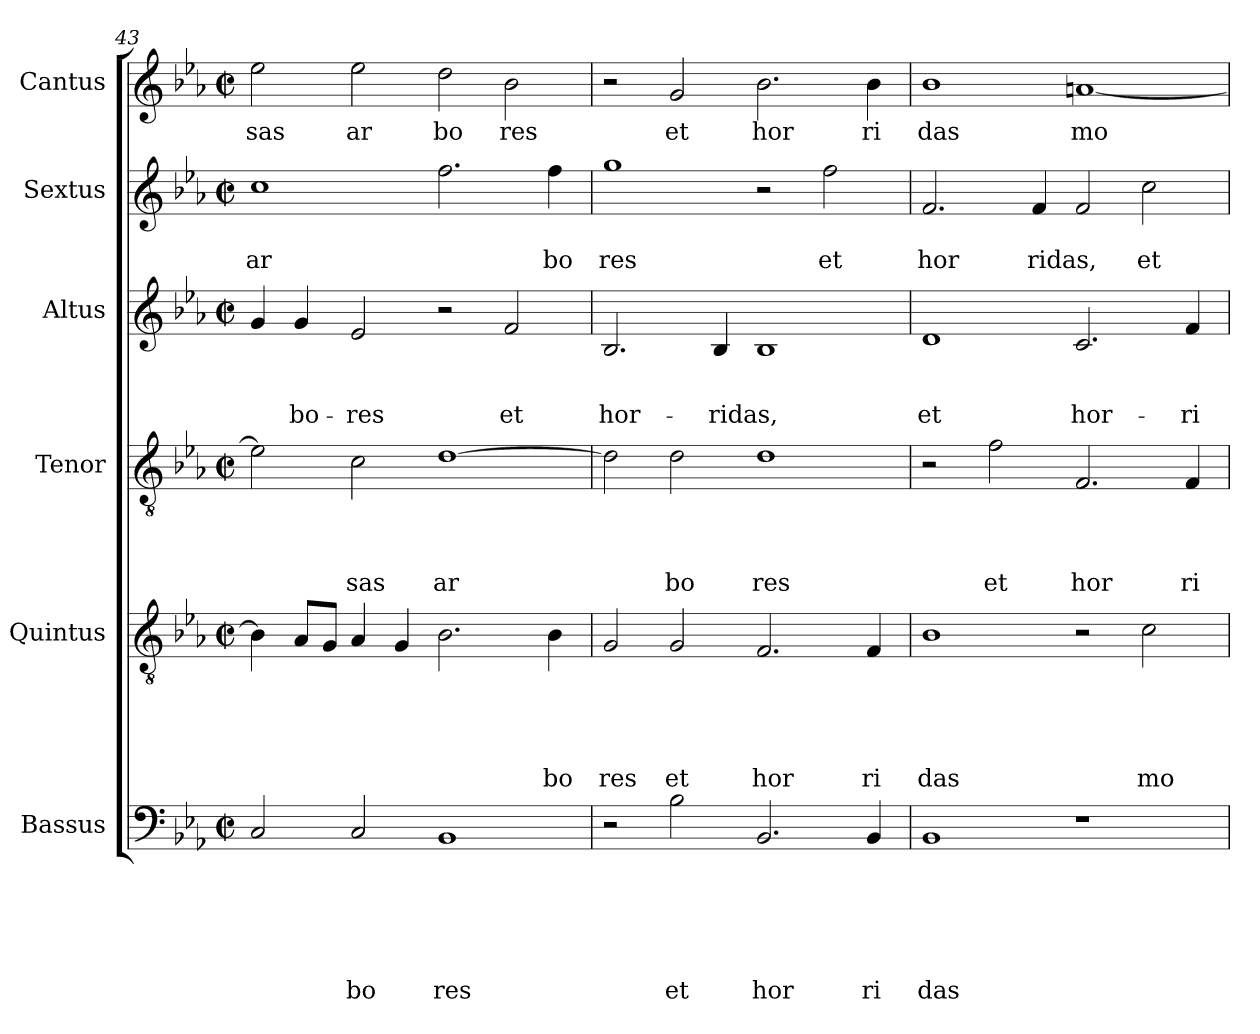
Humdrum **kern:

**kern	**text	**text	**text	**text	**text	**text	**kern	**text	**text	**text	**text	**text	**kern	**text	**text	**text	**text	**kern	**text	**text	**text	**kern	**text	**text	**kern	**text
*part6	*part6	*part6	*part6	*part6	*part6	*part6	*part5	*part5	*part5	*part5	*part5	*part5	*part4	*part4	*part4	*part4	*part4	*part3	*part3	*part3	*part3	*part2	*part2	*part2	*part1	*part1
*staff6	*staff6	*staff6	*staff6	*staff6	*staff6	*staff6	*staff5	*staff5	*staff5	*staff5	*staff5	*staff5	*staff4	*staff4	*staff4	*staff4	*staff4	*staff3	*staff3	*staff3	*staff3	*staff2	*staff2	*staff2	*staff1	*staff1
*I"Bassus	*	*	*	*	*	*	*I"Quintus	*	*	*	*	*	*I"Tenor	*	*	*	*	*I"Altus	*	*	*	*I"Sextus	*	*	*I"Cantus	*
!!LO:LB:g=z
*clefF4	*	*	*	*	*	*	*clefGv2	*	*	*	*	*	*clefGv2	*	*	*	*	*clefG2	*	*	*	*clefG2	*	*	*clefG2	*
*k[b-e-a-]	*	*	*	*	*	*	*k[b-e-a-]	*	*	*	*	*	*k[b-e-a-]	*	*	*	*	*k[b-e-a-]	*	*	*	*k[b-e-a-]	*	*	*k[b-e-a-]	*
*E-:	*	*	*	*	*	*	*E-:	*	*	*	*	*	*E-:	*	*	*	*	*E-:	*	*	*	*E-:	*	*	*E-:	*
*M2/2	*	*	*	*	*	*	*M2/2	*	*	*	*	*	*M2/2	*	*	*	*	*M2/2	*	*	*	*M2/2	*	*	*M2/2	*
*met(c|)	*	*	*	*	*	*	*met(c|)	*	*	*	*	*	*met(c|)	*	*	*	*	*met(c|)	*	*	*	*met(c|)	*	*	*met(c|)	*
=43	=43	=43	=43	=43	=43	=43	=43	=43	=43	=43	=43	=43	=43	=43	=43	=43	=43	=43	=43	=43	=43	=43	=43	=43	=43	=43
!	!	!	!	!	!	!	!	!	!	!	!	!	!	!	!	!	!	!	!	!	!	!	!	!LO:LY:b	!	!LO:LY:b
2C/	.	.	.	.	.	.	4B-\]	.	.	.	.	.	2e-\]	.	.	.	.	4g/	.	.	.	1cc	.	ar	2ee-\	sas
!	!	!	!	!	!	!	!	!	!	!	!	!	!	!	!	!	!	!	!	!	!LO:LY:b	!	!	!	!	!
.	.	.	.	.	.	.	8A-/L	.	.	.	.	.	.	.	.	.	.	4g/	.	.	-bo-	.	.	.	.	.
.	.	.	.	.	.	.	8G/J	.	.	.	.	.	.	.	.	.	.	.	.	.	.	.	.	.	.	.
!	!	!	!	!	!	!LO:LY:b	!	!	!	!	!	!	!	!	!	!	!LO:LY:b	!	!	!	!LO:LY:b	!	!	!	!	!LO:LY:b
2C/	.	.	.	.	.	-bo	4A-/	.	.	.	.	.	2c\	.	.	.	sas	2e-/	.	.	-res	.	.	.	2ee-\	ar
.	.	.	.	.	.	.	4G/	.	.	.	.	.	.	.	.	.	.	.	.	.	.	.	.	.	.	.
!	!	!	!	!	!	!LO:LY:b	!	!	!	!	!	!	!	!	!	!	!LO:LY:b	!	!	!	!	!	!	!	!	!LO:LY:b
1BB-	.	.	.	.	.	res	2.B-\	.	.	.	.	.	[>1d	.	.	.	ar	2r	.	.	.	2.ff\	.	.	2dd\	bo
!	!	!	!	!	!	!	!	!	!	!	!	!	!	!	!	!	!	!	!	!	!LO:LY:b	!	!	!	!	!LO:LY:b
.	.	.	.	.	.	.	.	.	.	.	.	.	.	.	.	.	.	2f/	.	.	et	.	.	.	2b-\	res
!	!	!	!	!	!	!	!	!	!	!	!	!LO:LY:b	!	!	!	!	!	!	!	!	!	!	!	!LO:LY:b	!	!
.	.	.	.	.	.	.	4B-\	.	.	.	.	-bo	.	.	.	.	.	.	.	.	.	4ff\	.	bo	.	.
=44	=44	=44	=44	=44	=44	=44	=44	=44	=44	=44	=44	=44	=44	=44	=44	=44	=44	=44	=44	=44	=44	=44	=44	=44	=44	=44
!	!	!	!	!	!	!	!	!	!	!	!	!LO:LY:b	!	!	!	!	!	!	!	!	!LO:LY:b	!	!	!LO:LY:b	!	!
2r	.	.	.	.	.	.	2G/	.	.	.	.	res	2d\]	.	.	.	.	2.B-/	.	.	hor-	1gg	.	res	2r	.
!	!	!	!	!	!	!LO:LY:b	!	!	!	!	!	!LO:LY:b	!	!	!	!	!LO:LY:b	!	!	!	!	!	!	!	!	!LO:LY:b
2B-\	.	.	.	.	.	et	2G/	.	.	.	.	et	2d\	.	.	.	bo	.	.	.	.	.	.	.	2g/	et
!	!	!	!	!	!	!	!	!	!	!	!	!	!	!	!	!	!	!	!	!	!LO:LY:b	!	!	!	!	!
.	.	.	.	.	.	.	.	.	.	.	.	.	.	.	.	.	.	4B-/	.	.	-ridas,	.	.	.	.	.
!	!	!	!	!	!	!LO:LY:b	!	!	!	!	!	!LO:LY:b	!	!	!	!	!LO:LY:b	!	!	!	!	!	!	!	!	!LO:LY:b
2.BB-/	.	.	.	.	.	hor	2.F/	.	.	.	.	hor	1d	.	.	.	res	1B-	.	.	.	2r	.	.	2.b-\	hor
!	!	!	!	!	!	!	!	!	!	!	!	!	!	!	!	!	!	!	!	!	!	!	!	!LO:LY:b	!	!
.	.	.	.	.	.	.	.	.	.	.	.	.	.	.	.	.	.	.	.	.	.	2ff\	.	et	.	.
!	!	!	!	!	!	!LO:LY:b	!	!	!	!	!	!LO:LY:b	!	!	!	!	!	!	!	!	!	!	!	!	!	!LO:LY:b
4BB-/	.	.	.	.	.	ri	4F/	.	.	.	.	ri	.	.	.	.	.	.	.	.	.	.	.	.	4b-\	ri
=45	=45	=45	=45	=45	=45	=45	=45	=45	=45	=45	=45	=45	=45	=45	=45	=45	=45	=45	=45	=45	=45	=45	=45	=45	=45	=45
!	!	!	!	!	!	!LO:LY:b	!	!	!	!	!	!LO:LY:b	!	!	!	!	!	!	!	!	!LO:LY:b	!	!	!LO:LY:b	!	!LO:LY:b
1BB-	.	.	.	.	.	das	1B-	.	.	.	.	das	2r	.	.	.	.	1d	.	.	et	2.f/	.	hor	1b-	das
!	!	!	!	!	!	!	!	!	!	!	!	!	!	!	!	!	!LO:LY:b	!	!	!	!	!	!	!	!	!
.	.	.	.	.	.	.	.	.	.	.	.	.	2f\	.	.	.	et	.	.	.	.	.	.	.	.	.
!	!	!	!	!	!	!	!	!	!	!	!	!	!	!	!	!	!	!	!	!	!	!	!	!LO:LY:b	!	!
.	.	.	.	.	.	.	.	.	.	.	.	.	.	.	.	.	.	.	.	.	.	4f/	.	ridas,	.	.
!	!	!	!	!	!	!	!	!	!	!	!	!	!	!	!	!	!LO:LY:b	!	!	!	!LO:LY:b	!	!	!	!	!LO:LY:b
1r	.	.	.	.	.	.	2r	.	.	.	.	.	2.F/	.	.	.	hor	2.c/	.	.	hor-	2f/	.	.	[<1an	mo
!	!	!	!	!	!	!	!	!	!	!	!	!LO:LY:b	!	!	!	!	!	!	!	!	!	!	!	!LO:LY:b	!	!
.	.	.	.	.	.	.	2c\	.	.	.	.	mo	.	.	.	.	.	.	.	.	.	2cc\	.	et	.	.
!	!	!	!	!	!	!	!	!	!	!	!	!	!	!	!	!	!LO:LY:b	!	!	!	!LO:LY:b	!	!	!	!	!
.	.	.	.	.	.	.	.	.	.	.	.	.	4F/	.	.	.	ri	4f/	.	.	-ri-	.	.	.	.	.
=	=	=	=	=	=	=	=	=	=	=	=	=	=	=	=	=	=	=	=	=	=	=	=	=	=	=
*-	*-	*-	*-	*-	*-	*-	*-	*-	*-	*-	*-	*-	*-	*-	*-	*-	*-	*-	*-	*-	*-	*-	*-	*-	*-	*-
